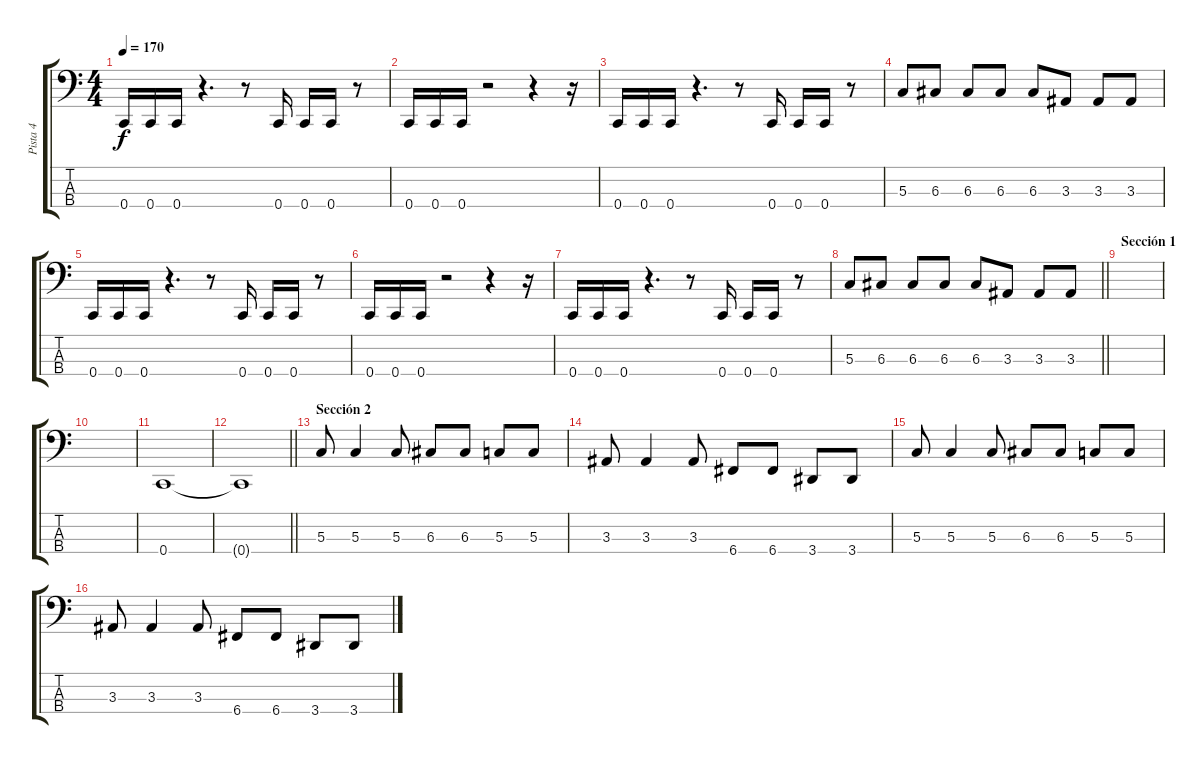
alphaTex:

\track ("Pista 4" "Pista 4") {instrument electricbassfinger}
\staff {score tabs}
\tuning (F2 C2 G1 C1) {hide}
\ts (4 4)
\tempo 170
\clef f4
\ks c
0.4.16{dy f} 0.4.16 0.4.16 r.4{d} r.8 0.4.16 0.4.16 0.4.16 r.8 |
0.4.16 0.4.16 0.4.16 r.2 r.4 r.16 |
0.4.16 0.4.16 0.4.16 r.4{d} r.8 0.4.16 0.4.16 0.4.16 r.8 |
5.3.8 6.3.8 6.3.8 6.3.8 6.3.8 3.3.8 3.3.8 3.3.8 |
0.4.16 0.4.16 0.4.16 r.4{d} r.8 0.4.16 0.4.16 0.4.16 r.8 |
0.4.16 0.4.16 0.4.16 r.2 r.4 r.16 |
0.4.16 0.4.16 0.4.16 r.4{d} r.8 0.4.16 0.4.16 0.4.16 r.8 |
\barLineRight lightlight
5.3.8 6.3.8 6.3.8 6.3.8 6.3.8 3.3.8 3.3.8 3.3.8 |
\section ("" "Sección 1")
|
|
0.4.1 |
\barLineRight lightlight
0.4{t}.1 |
\section ("" "Sección 2")
5.3.8 5.3.4 5.3.8 6.3.8 6.3.8 5.3.8 5.3.8 |
3.3.8 3.3.4 3.3.8 6.4.8 6.4.8 3.4.8 3.4.8 |
5.3.8 5.3.4 5.3.8 6.3.8 6.3.8 5.3.8 5.3.8 |
3.3.8 3.3.4 3.3.8 6.4.8 6.4.8 3.4.8 3.4.8
